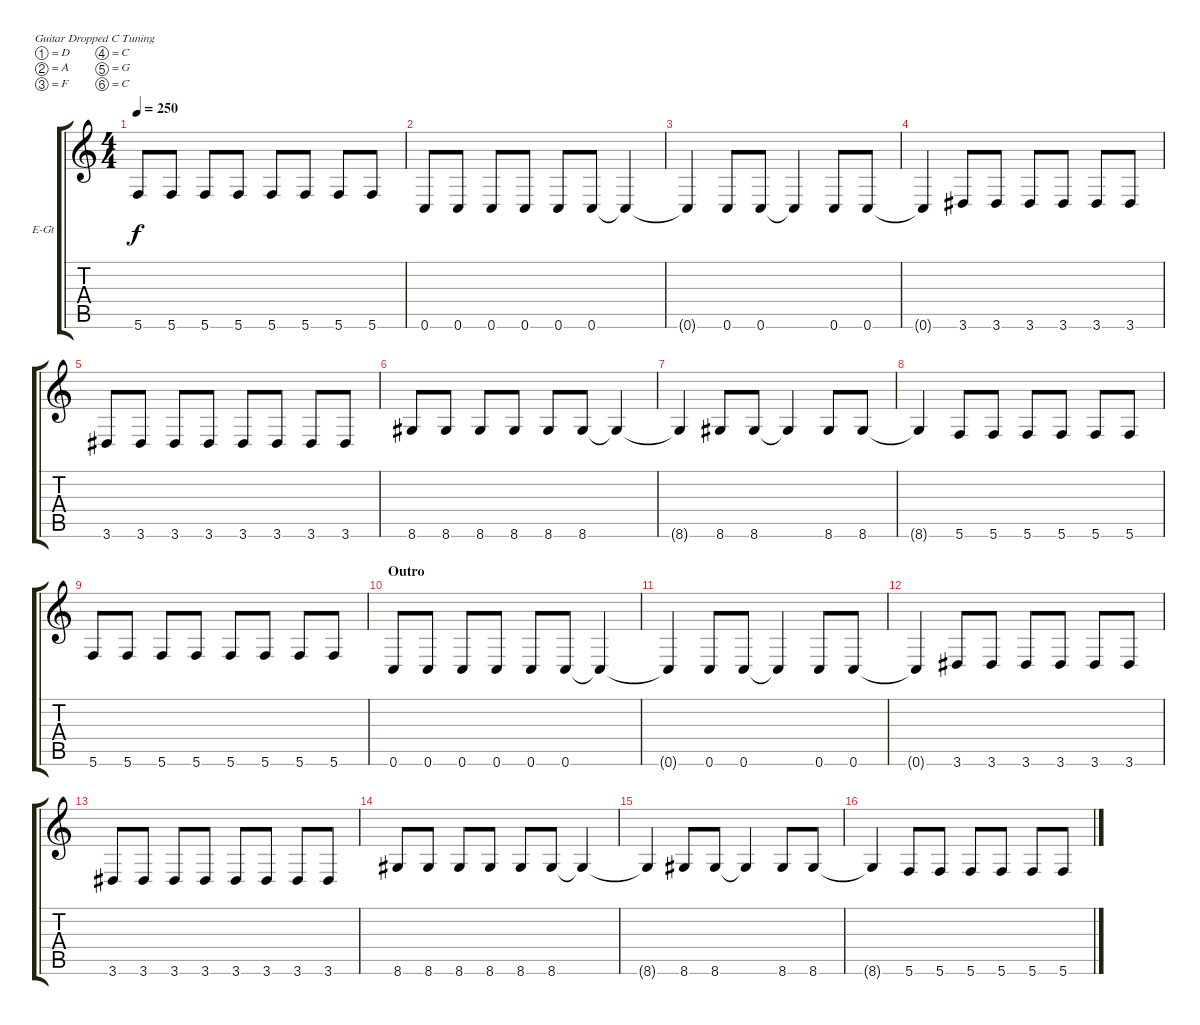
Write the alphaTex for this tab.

\defaultSystemsLayout 4
\bracketExtendMode groupsimilarinstruments
\firstSystemTrackNameOrientation horizontal
\otherSystemsTrackNameOrientation horizontal
\track ("Guitar 1" "E-Gt") {instrument distortionguitar}
\staff {score tabs}
\tuning (D4 A3 F3 C3 G2 C2)
\ts (4 4)
\tempo 250
\clef g2
\ks c
5.6.8{dy f} 5.6.8 5.6.8 5.6.8 5.6.8 5.6.8 5.6.8 5.6.8 |
0.6.8 0.6.8 0.6.8 0.6.8 0.6.8 0.6.8 0.6{t}.4 |
0.6{t}.4 0.6.8 0.6.8 0.6{t}.4 0.6.8 0.6.8 |
0.6{t}.4 3.6.8 3.6.8 3.6.8 3.6.8 3.6.8 3.6.8 |
3.6.8 3.6.8 3.6.8 3.6.8 3.6.8 3.6.8 3.6.8 3.6.8 |
8.6.8 8.6.8 8.6.8 8.6.8 8.6.8 8.6.8 8.6{t}.4 |
8.6{t}.4 8.6.8 8.6.8 8.6{t}.4 8.6.8 8.6.8 |
8.6{t}.4 5.6.8 5.6.8 5.6.8 5.6.8 5.6.8 5.6.8 |
5.6.8 5.6.8 5.6.8 5.6.8 5.6.8 5.6.8 5.6.8 5.6.8 |
\section ("" "Outro")
0.6.8 0.6.8 0.6.8 0.6.8 0.6.8 0.6.8 0.6{t}.4 |
0.6{t}.4 0.6.8 0.6.8 0.6{t}.4 0.6.8 0.6.8 |
0.6{t}.4 3.6.8 3.6.8 3.6.8 3.6.8 3.6.8 3.6.8 |
3.6.8 3.6.8 3.6.8 3.6.8 3.6.8 3.6.8 3.6.8 3.6.8 |
8.6.8 8.6.8 8.6.8 8.6.8 8.6.8 8.6.8 8.6{t}.4 |
8.6{t}.4 8.6.8 8.6.8 8.6{t}.4 8.6.8 8.6.8 |
8.6{t}.4 5.6.8 5.6.8 5.6.8 5.6.8 5.6.8 5.6.8
